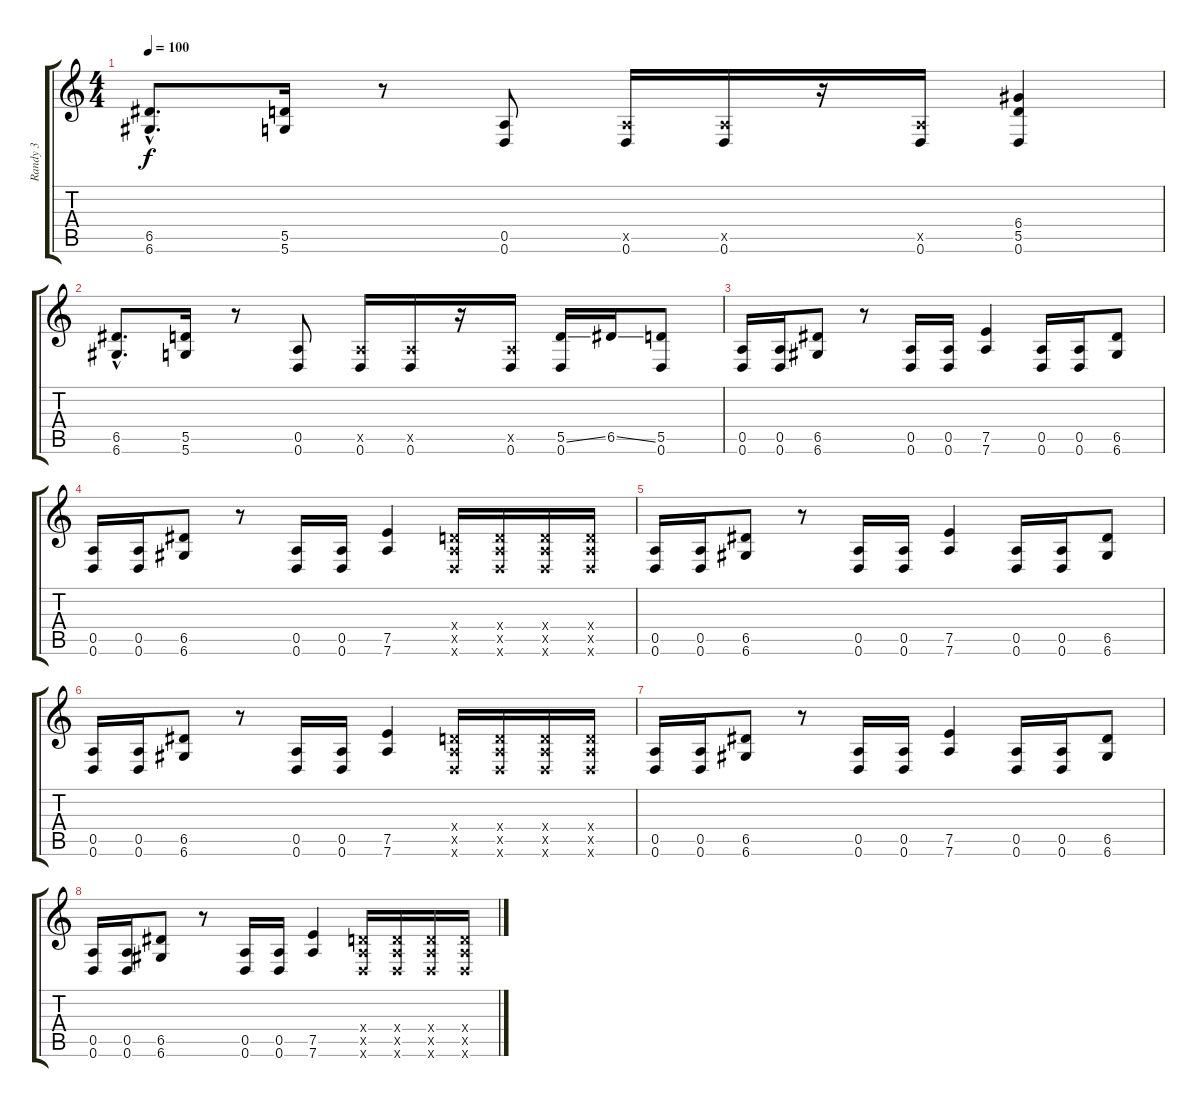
\track ("Randy 3" "Randy 3") {instrument distortionguitar}
\staff {score tabs}
\tuning (E4 B3 G3 D3 A2 D2) {hide}
\ts (4 4)
\tempo 100
\clef g2
\ks c
(6.5{hac} 6.6{hac}).8{d dy f} (5.5 5.6).16 r.8 (0.5 0.6).8 (0.5{x} 0.6).16 (0.5{x} 0.6).16 r.16 (0.5{x} 0.6).16 (6.4 5.5 0.6).4 |
(6.5{hac} 6.6{hac}).8{d} (5.5 5.6).16 r.8 (0.5 0.6).8 (0.5{x} 0.6).16 (0.5{x} 0.6).16 r.16 (0.5{x} 0.6).16 (5.5{ss} 0.6).16 6.5{ss}.16 (5.5 0.6).8 |
(0.5 0.6).16 (0.5 0.6).16 (6.5 6.6).8 r.8 (0.5 0.6).16 (0.5 0.6).16 (7.5 7.6).4 (0.5 0.6).16 (0.5 0.6).16 (6.5 6.6).8 |
(0.5 0.6).16 (0.5 0.6).16 (6.5 6.6).8 r.8 (0.5 0.6).16 (0.5 0.6).16 (7.5 7.6).4 (0.4{x} 0.5{x} 0.6{x}).16 (0.4{x} 0.5{x} 0.6{x}).16 (0.4{x} 0.5{x} 0.6{x}).16 (0.4{x} 0.5{x} 0.6{x}).16 |
(0.5 0.6).16 (0.5 0.6).16 (6.5 6.6).8 r.8 (0.5 0.6).16 (0.5 0.6).16 (7.5 7.6).4 (0.5 0.6).16 (0.5 0.6).16 (6.5 6.6).8 |
(0.5 0.6).16 (0.5 0.6).16 (6.5 6.6).8 r.8 (0.5 0.6).16 (0.5 0.6).16 (7.5 7.6).4 (0.4{x} 0.5{x} 0.6{x}).16 (0.4{x} 0.5{x} 0.6{x}).16 (0.4{x} 0.5{x} 0.6{x}).16 (0.4{x} 0.5{x} 0.6{x}).16 |
(0.5 0.6).16 (0.5 0.6).16 (6.5 6.6).8 r.8 (0.5 0.6).16 (0.5 0.6).16 (7.5 7.6).4 (0.5 0.6).16 (0.5 0.6).16 (6.5 6.6).8 |
(0.5 0.6).16 (0.5 0.6).16 (6.5 6.6).8 r.8 (0.5 0.6).16 (0.5 0.6).16 (7.5 7.6).4 (0.4{x} 0.5{x} 0.6{x}).16 (0.4{x} 0.5{x} 0.6{x}).16 (0.4{x} 0.5{x} 0.6{x}).16 (0.4{x} 0.5{x} 0.6{x}).16
